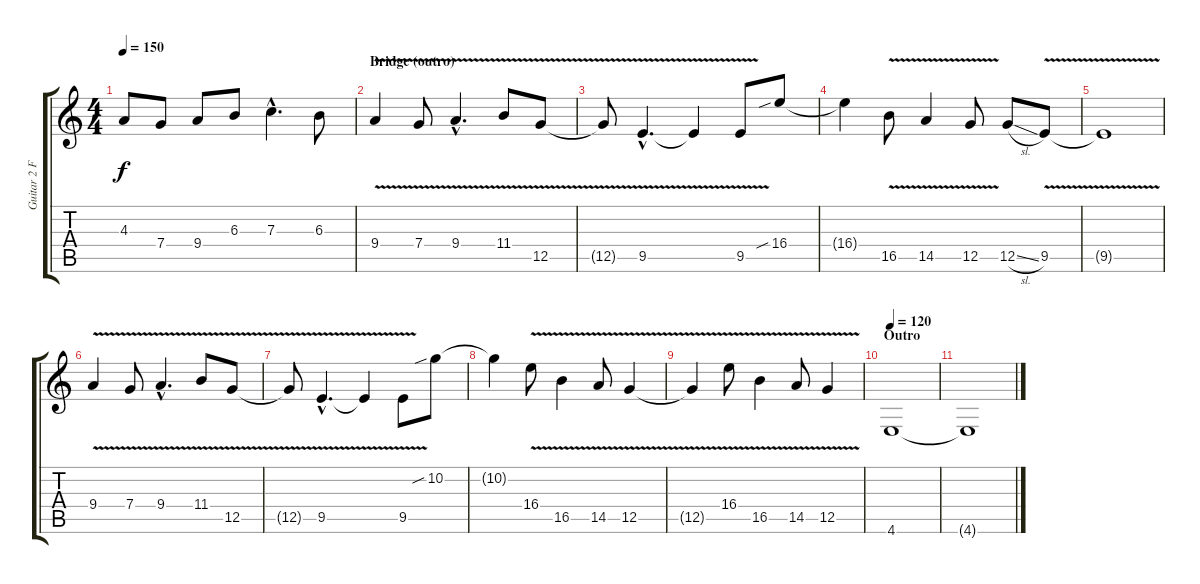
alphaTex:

\track ("Guitar 2 FX" "Guitar 2 F") {instrument overdrivenguitar}
\staff {score tabs}
\tuning (D4 A3 F3 C3 G2 C2) {hide}
\ts (4 4)
\tempo 150
\clef g2
\ks c
4.3{t}.8{dy f} 7.4.8 9.4.8 6.3.8 7.3{hac}.4{d} 6.3.8 |
\section ("" "Bridge (outro)")
9.4{v}.4 7.4{v}.8 9.4{v hac}.4{d} 11.4{v}.8 12.5{v}.8 |
12.5{t}.8 9.5{v hac}.4{d} 9.5{t}.4 9.5{v}.8 16.4{sib}.8 |
16.4{t}.4 16.5{v}.8 14.5{v}.4 12.5{v}.8 12.5{sl}.8 9.5{v}.8 |
9.5{t}.1 |
9.4{v}.4 7.4{v}.8 9.4{v hac}.4{d} 11.4{v}.8 12.5{v}.8 |
12.5{t}.8 9.5{v hac}.4{d} 9.5{t}.4 9.5{v}.8 10.2{sib}.8 |
10.2{t}.4 16.4{v}.8 16.5{v}.4 14.5{v}.8 12.5{v}.4 |
12.5{t}.4 16.4{v}.8 16.5{v}.4 14.5{v}.8 12.5{v}.4 |
\section ("" "Outro")
\tempo 120
4.6.1 |
4.6{t}.1
